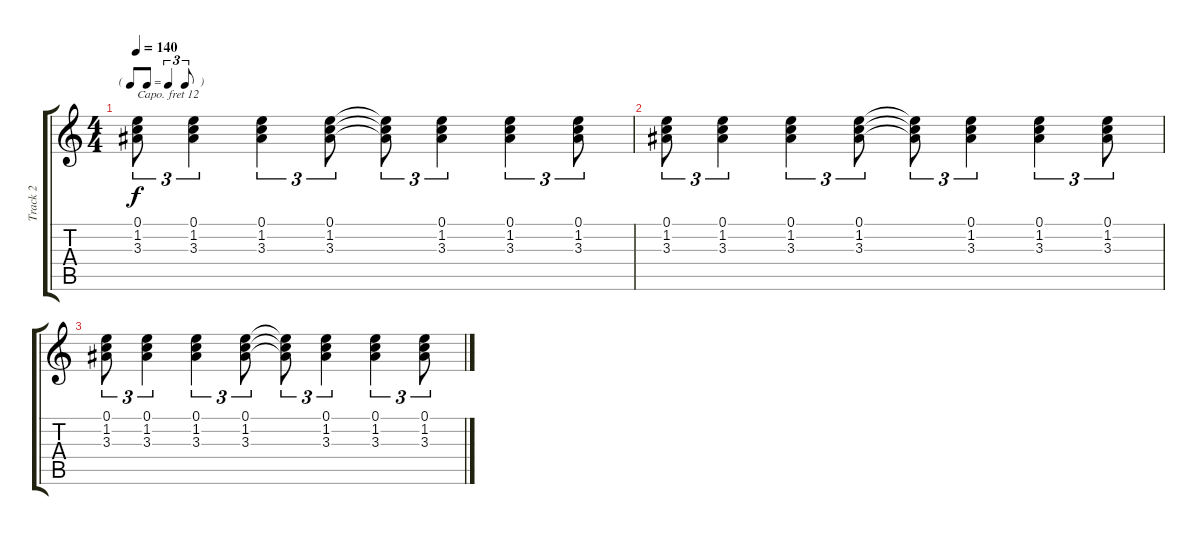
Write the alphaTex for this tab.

\track ("Track 2" "Track 2") {instrument drawbarorgan}
\staff {score tabs}
\capo 12
\tuning (E4 B3 G3 D3 A2 E2) {hide}
\ts (4 4)
\tf triplet8th
\tempo 140
\clef g2
\ks c
(0.1 1.2 3.3).8{tu (3 2) dy f} (0.1 1.2 3.3).4{tu (3 2)} (0.1 1.2 3.3).4{tu (3 2)} (0.1 1.2 3.3).8{tu (3 2)} (0.1{t} 1.2{t} 3.3{t}).8{tu (3 2)} (0.1 1.2 3.3).4{tu (3 2)} (0.1 1.2 3.3).4{tu (3 2)} (0.1 1.2 3.3).8{tu (3 2)} |
(0.1 1.2 3.3).8{tu (3 2)} (0.1 1.2 3.3).4{tu (3 2)} (0.1 1.2 3.3).4{tu (3 2)} (0.1 1.2 3.3).8{tu (3 2)} (0.1{t} 1.2{t} 3.3{t}).8{tu (3 2)} (0.1 1.2 3.3).4{tu (3 2)} (0.1 1.2 3.3).4{tu (3 2)} (0.1 1.2 3.3).8{tu (3 2)} |
(0.1 1.2 3.3).8{tu (3 2)} (0.1 1.2 3.3).4{tu (3 2)} (0.1 1.2 3.3).4{tu (3 2)} (0.1 1.2 3.3).8{tu (3 2)} (0.1{t} 1.2{t} 3.3{t}).8{tu (3 2)} (0.1 1.2 3.3).4{tu (3 2)} (0.1 1.2 3.3).4{tu (3 2)} (0.1 1.2 3.3).8{tu (3 2)}
